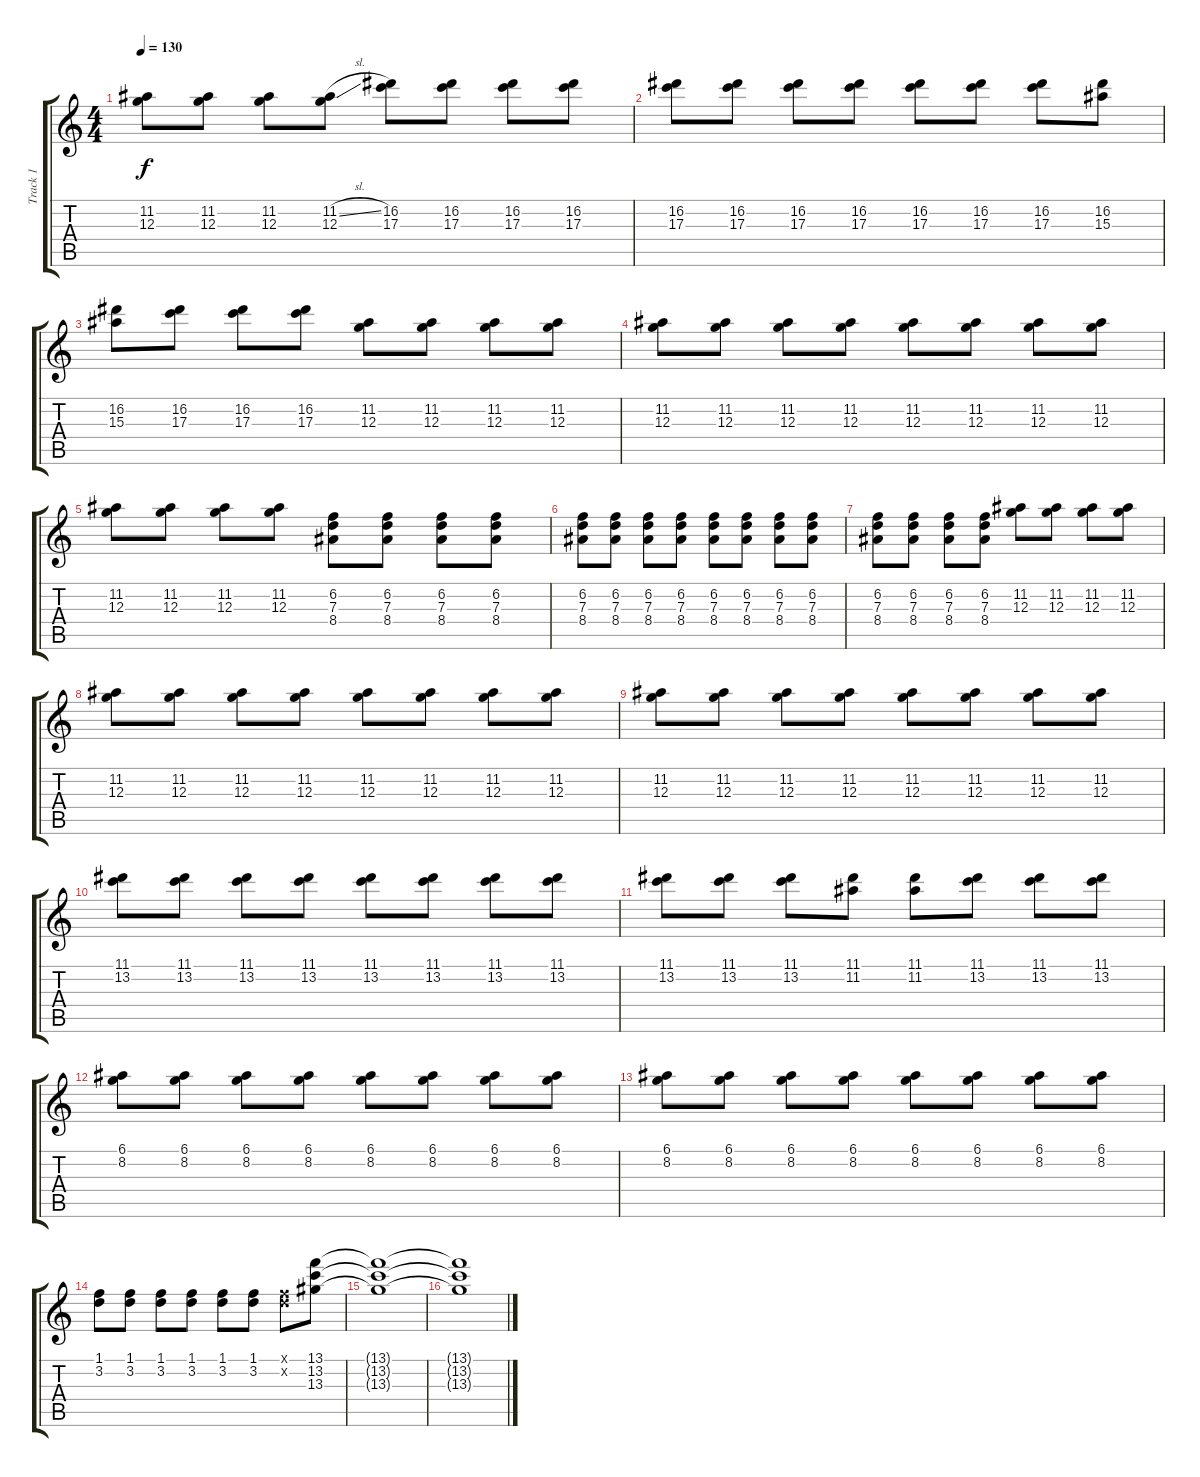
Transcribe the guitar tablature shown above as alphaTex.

\track ("Track 1" "Track 1") {instrument overdrivenguitar}
\staff {score tabs}
\tuning (E4 B3 G3 D3 A2 E2) {hide}
\ts (4 4)
\tempo 130
\clef g2
\ks c
(11.2 12.3).8{dy f} (11.2 12.3).8 (11.2 12.3).8 (11.2{sl} 12.3).8 (16.2 17.3).8 (16.2 17.3).8 (16.2 17.3).8 (16.2 17.3).8 |
(16.2 17.3).8 (16.2 17.3).8 (16.2 17.3).8 (16.2 17.3).8 (16.2 17.3).8 (16.2 17.3).8 (16.2 17.3).8 (16.2 15.3).8 |
(16.2 15.3).8 (16.2 17.3).8 (16.2 17.3).8 (16.2 17.3).8 (11.2 12.3).8 (11.2 12.3).8 (11.2 12.3).8 (11.2 12.3).8 |
(11.2 12.3).8 (11.2 12.3).8 (11.2 12.3).8 (11.2 12.3).8 (11.2 12.3).8 (11.2 12.3).8 (11.2 12.3).8 (11.2 12.3).8 |
(11.2 12.3).8 (11.2 12.3).8 (11.2 12.3).8 (11.2 12.3).8 (6.2 7.3 8.4).8 (6.2 7.3 8.4).8 (6.2 7.3 8.4).8 (6.2 7.3 8.4).8 |
(6.2 7.3 8.4).8 (6.2 7.3 8.4).8 (6.2 7.3 8.4).8 (6.2 7.3 8.4).8 (6.2 7.3 8.4).8 (6.2 7.3 8.4).8 (6.2 7.3 8.4).8 (6.2 7.3 8.4).8 |
(6.2 7.3 8.4).8 (6.2 7.3 8.4).8 (6.2 7.3 8.4).8 (6.2 7.3 8.4).8 (11.2 12.3).8 (11.2 12.3).8 (11.2 12.3).8 (11.2 12.3).8 |
(11.2 12.3).8 (11.2 12.3).8 (11.2 12.3).8 (11.2 12.3).8 (11.2 12.3).8 (11.2 12.3).8 (11.2 12.3).8 (11.2 12.3).8 |
(11.2 12.3).8 (11.2 12.3).8 (11.2 12.3).8 (11.2 12.3).8 (11.2 12.3).8 (11.2 12.3).8 (11.2 12.3).8 (11.2 12.3).8 |
(11.1 13.2).8 (11.1 13.2).8 (11.1 13.2).8 (11.1 13.2).8 (11.1 13.2).8 (11.1 13.2).8 (11.1 13.2).8 (11.1 13.2).8 |
(11.1 13.2).8 (11.1 13.2).8 (11.1 13.2).8 (11.1 11.2).8 (11.1 11.2).8 (11.1 13.2).8 (11.1 13.2).8 (11.1 13.2).8 |
(6.1 8.2).8 (6.1 8.2).8 (6.1 8.2).8 (6.1 8.2).8 (6.1 8.2).8 (6.1 8.2).8 (6.1 8.2).8 (6.1 8.2).8 |
(6.1 8.2).8 (6.1 8.2).8 (6.1 8.2).8 (6.1 8.2).8 (6.1 8.2).8 (6.1 8.2).8 (6.1 8.2).8 (6.1 8.2).8 |
(1.1 3.2).8 (1.1 3.2).8 (1.1 3.2).8 (1.1 3.2).8 (1.1 3.2).8 (1.1 3.2).8 (1.1{x} 3.2{x}).8 (13.1 13.2 13.3).8 |
(13.1{t} 13.2{t} 13.3{t}).1 |
(13.1{t} 13.2{t} 13.3{t}).1
